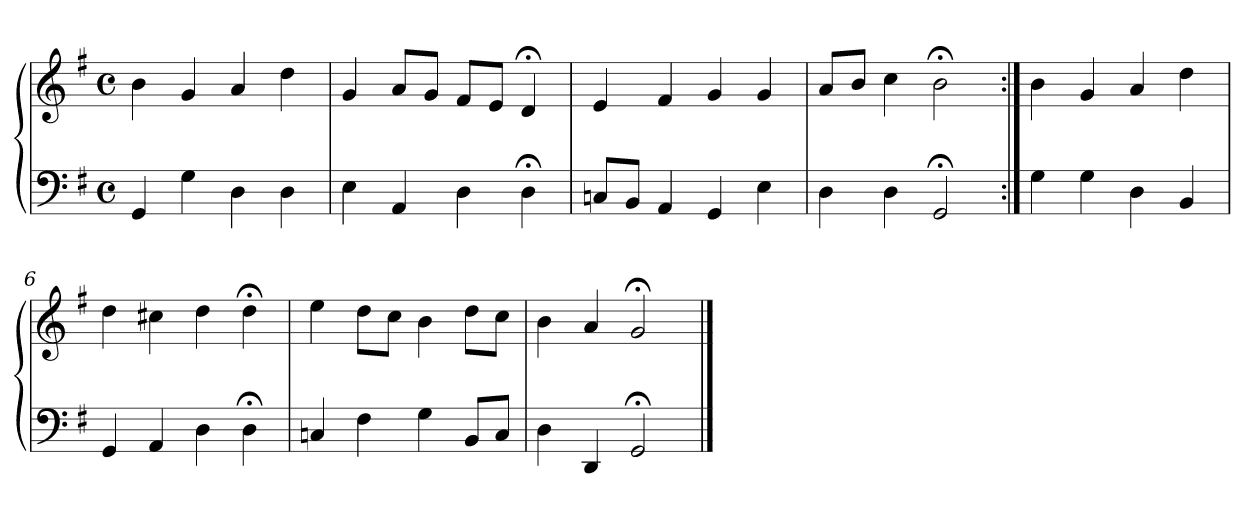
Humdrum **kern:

**kern	**kern
*part1	*part1
*staff2	*staff1
*clefF4	*clefG2
*k[f#]	*k[f#]
*M4/4	*M4/4
*met(c)	*met(c)
=1	=1
4GG	4b
4G	4g
4D	4a
4D	4dd
=2	=2
4E	4g
4AA	8aL
.	8gJ
4D	8f#L
.	8eJ
4D;<	4d;<
=3	=3
8CnL	4e
8BBJ	.
4AA	4f#
4GG	4g
4E	4g
=4	=4
4D	8aL
.	8bJ
4D	4cc
2GG;<	2b;<
=5:|!	=5:|!
4G	4b
4G	4g
4D	4a
4BB	4dd
=6	=6
4GG	4dd
4AA	4cc#X
4D	4dd
4D;<	4dd;<
!!LO:LB:g=z
=7	=7
4Cn	4ee
4F#	8ddL
.	8ccJ
4G	4b
8BBL	8ddL
8CJ	8ccJ
=8	=8
4D	4b
4DD	4a
2GG;<	2g;<
==	==
*-	*-
